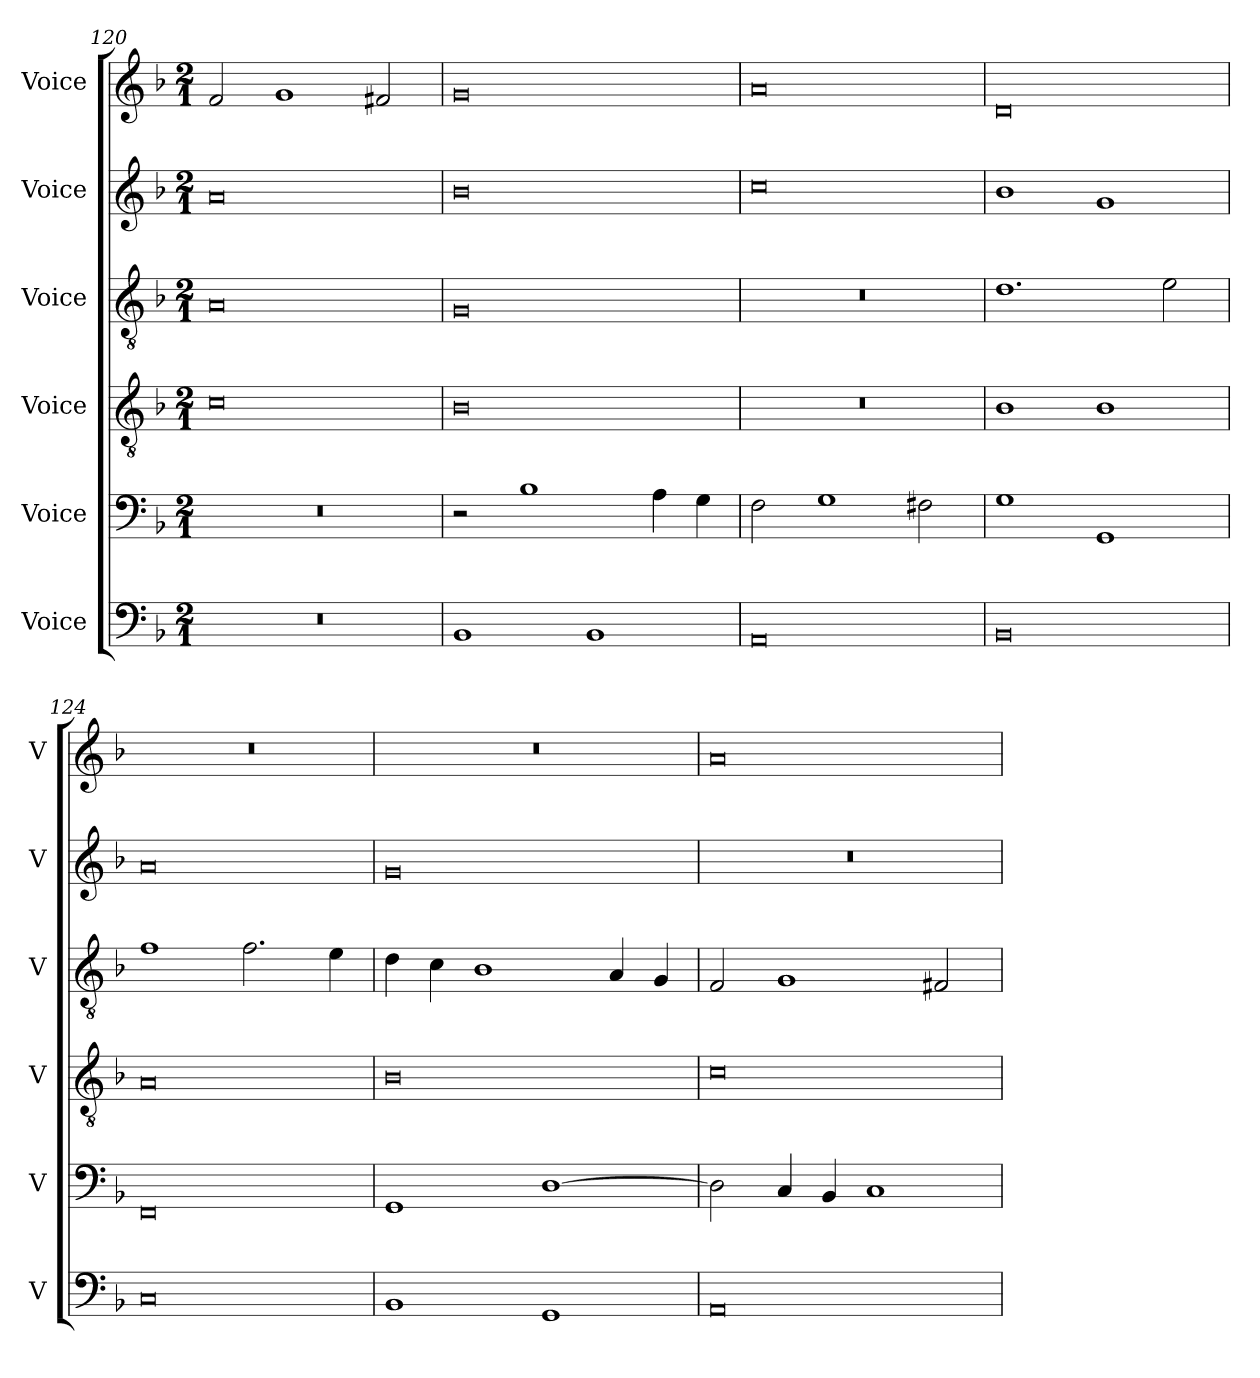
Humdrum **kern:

**kern	**kern	**kern	**kern	**kern	**kern
*part6	*part5	*part4	*part3	*part2	*part1
*staff6	*staff5	*staff4	*staff3	*staff2	*staff1
*I"Voice	*I"Voice	*I"Voice	*I"Voice	*I"Voice	*I"Voice
*I'V	*I'V	*I'V	*I'V	*I'V	*I'V
!!LO:LB:g=z
*clefF4	*clefF4	*clefGv2	*clefGv2	*clefG2	*clefG2
*k[b-]	*k[b-]	*k[b-]	*k[b-]	*k[b-]	*k[b-]
*M2/1	*M2/1	*M2/1	*M2/1	*M2/1	*M2/1
=120	=120	=120	=120	=120	=120
0r	0r	0c	0A	0a	2f/
.	.	.	.	.	1g
.	.	.	.	.	2f#X/
=121	=121	=121	=121	=121	=121
1BB-	2r	0B-	0G	0b-	0g
.	1B-	.	.	.	.
1BB-	.	.	.	.	.
.	4A\	.	.	.	.
.	4G\	.	.	.	.
=122	=122	=122	=122	=122	=122
0AA	2F\	0r	0r	0cc	0a
.	1G	.	.	.	.
.	2F#X\	.	.	.	.
=123	=123	=123	=123	=123	=123
0BB-	1G	1B-	1.d	1b-	0d
.	1GG	1B-	.	1g	.
.	.	.	2e\	.	.
!!LO:PB:g=z
=124	=124	=124	=124	=124	=124
0C	0FF	0A	1f	0a	0r
.	.	.	2.f\	.	.
.	.	.	4e\	.	.
=125	=125	=125	=125	=125	=125
1BB-	1GG	0B-	4d\	0g	0r
.	.	.	4c\	.	.
.	.	.	1B-	.	.
1GG	[1D	.	.	.	.
.	.	.	4A/	.	.
.	.	.	4G/	.	.
=126	=126	=126	=126	=126	=126
0AA	2D\]	0c	2F/	0r	0a
.	4C/	.	1G	.	.
.	4BB-/	.	.	.	.
.	1C	.	.	.	.
.	.	.	2F#X/	.	.
=	=	=	=	=	=
*-	*-	*-	*-	*-	*-
